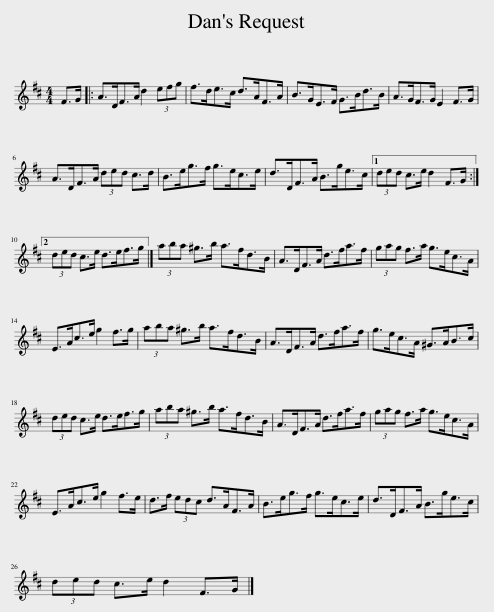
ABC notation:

X:1
L:1/8
M:4/4
I:linebreak $
K:D
V:1 treble
V:1
 F>G |: A>DF>A d2 (3efg | f>de>c d>AF>A | B>GE>F G>Bd>B | A>GF>G E2 F>G |$ %5
 A>DF>A (3ded c>d | B>eg>f g>ec>e | d>DF>A B>ge>c |1 (3ded c>e d2 F>G :|2$ (3ded c>e d>ef>g |] %10
 (3aba ^g>b a>fd>B | A>DF>A d>fa>f | (3gag f>a g>ec>A |$ E>Ac>e g2 f>g | (3aba ^g>b a>fd>B | %15
 A>DF>A d>fa>f | g>ec>A ^G>AB>c |$ (3ded c>e d>ef>g | (3aba ^g>b a>fd>B | A>DF>A d>fa>f | %20
 (3gag f>a g>ec>A |$ E>Ac>e g2 f>e | d>f (3edc d>AF>A | B>eg>f g>ec>e | d>DF>A B>ge>c |$ %25
 (3ded c>e d2 F>G |] %26
